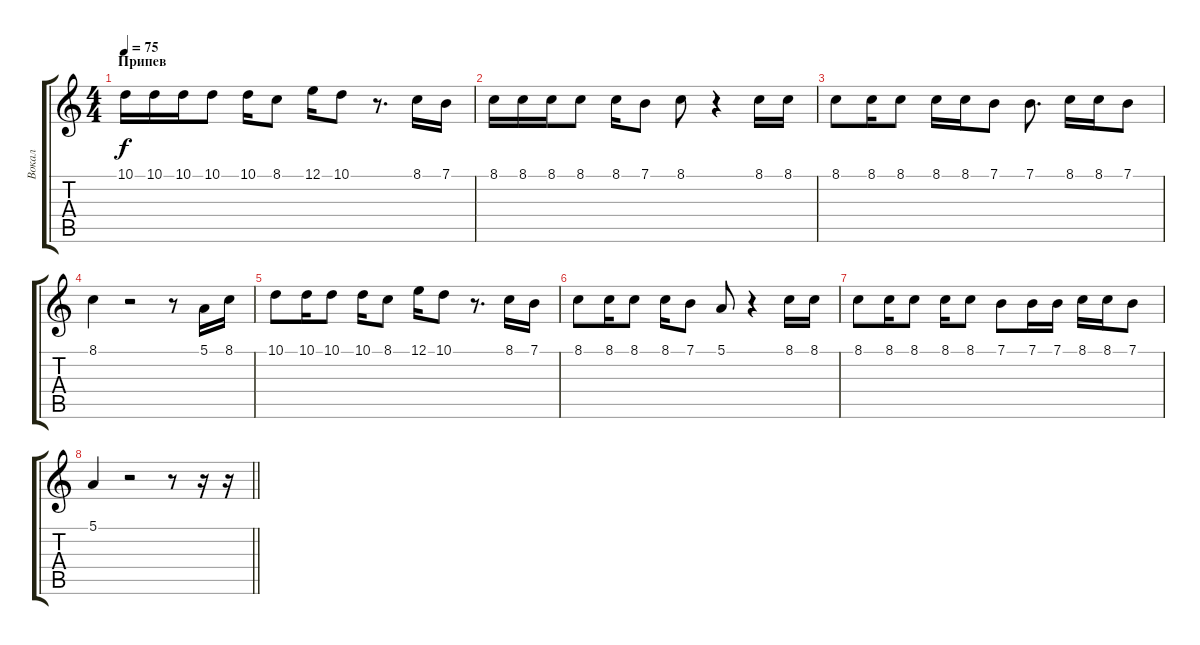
\track ("Вокал" "Вокал") {instrument lead6voice}
\staff {score tabs}
\tuning (E4 B3 G3 D3 A2 E2) {hide}
\ts (4 4)
\section ("" "Припев")
\tempo 75
\clef g2
\ks c
10.1.16{dy f} 10.1.16 10.1.16 10.1.8 10.1.16 8.1.8 12.1.16 10.1.8 r.8{d} 8.1.16 7.1.16 |
8.1.16 8.1.16 8.1.16 8.1.8 8.1.16 7.1.8 8.1.8 r.4 8.1.16 8.1.16 |
8.1.8 8.1.16 8.1.8 8.1.16 8.1.16 7.1.8 7.1.8{d} 8.1.16 8.1.16 7.1.8 |
8.1.4 r.2 r.8 5.1.16 8.1.16 |
10.1.8 10.1.16 10.1.8 10.1.16 8.1.8 12.1.16 10.1.8 r.8{d} 8.1.16 7.1.16 |
8.1.8 8.1.16 8.1.8 8.1.16 7.1.8 5.1.8 r.4 8.1.16 8.1.16 |
8.1.8 8.1.16 8.1.8 8.1.16 8.1.8 7.1.8 7.1.16 7.1.16 8.1.16 8.1.16 7.1.8 |
\barLineRight lightlight
5.1.4 r.2 r.8 r.16 r.16
